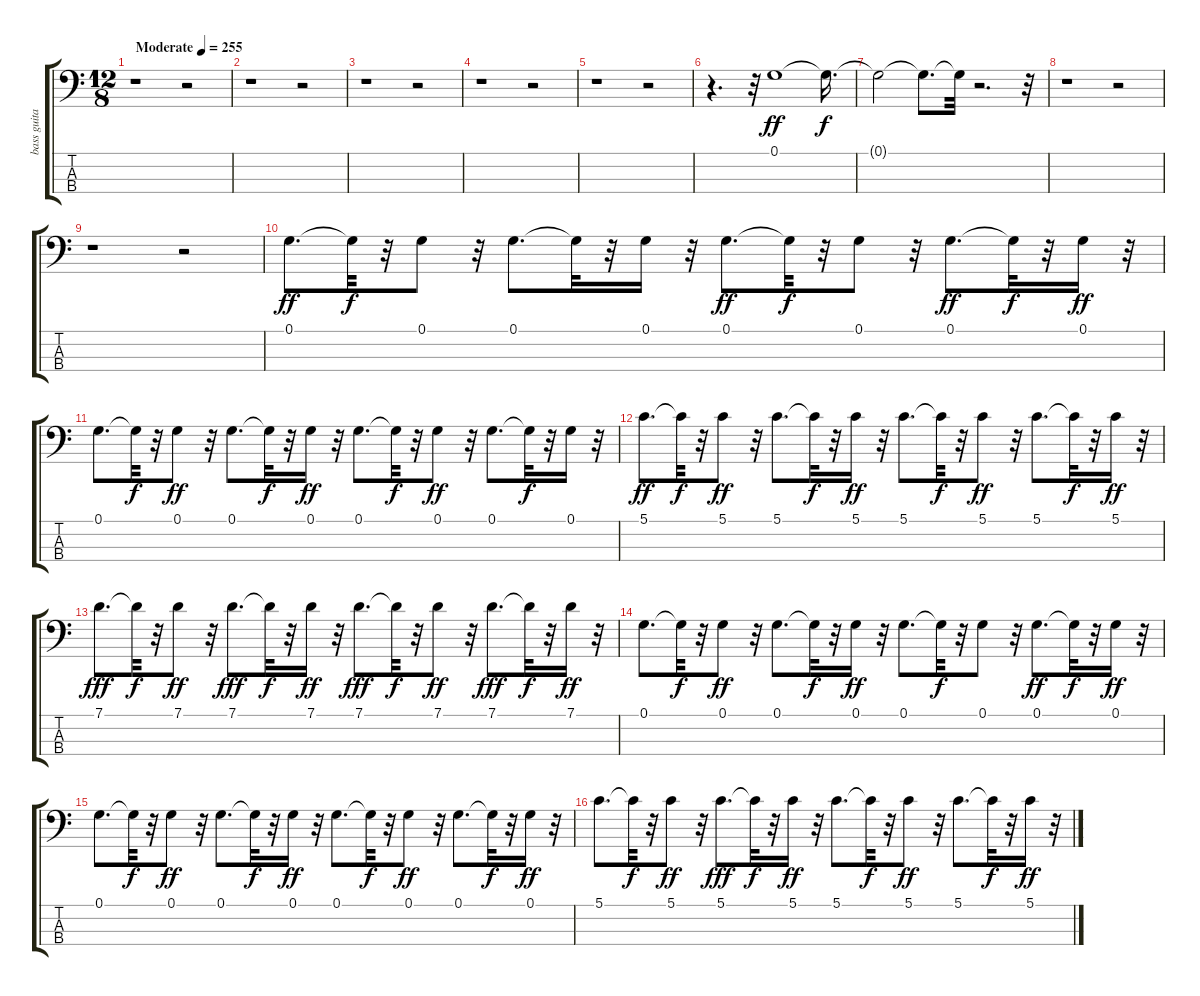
\track ("bass guitar         " "bass guita") {instrument electricbassfinger}
\staff {score tabs}
\tuning (G2 D2 A1 E1) {hide}
\ts (12 8)
\tempo (255 "Moderate")
\clef f4
\ks c
r.1{dy ff instrument electricbassfinger} r.2 |
r.1 r.2 |
r.1 r.2 |
r.1 r.2 |
r.1 r.2 |
r.4{d} r.32 0.1.1 0.1{t}.16{d dy f} |
0.1{t}.2 0.1{t}.8{d} 0.1{t}.32 r.2{d} r.32 |
r.1 r.2 |
r.1 r.2 |
0.1.8{d dy ff} 0.1{t}.32{dy f} r.32 0.1.8 r.32 0.1.8{d} 0.1{t}.32 r.32 0.1.16 r.32 0.1.8{d dy ff} 0.1{t}.32{dy f} r.32 0.1.8 r.32 0.1.8{d dy ff} 0.1{t}.32{dy f} r.32 0.1.16{dy ff} r.32 |
0.1.8{d} 0.1{t}.32{dy f} r.32 0.1.8{dy ff} r.32 0.1.8{d} 0.1{t}.32{dy f} r.32 0.1.16{dy ff} r.32 0.1.8{d} 0.1{t}.32{dy f} r.32 0.1.8{dy ff} r.32 0.1.8{d} 0.1{t}.32{dy f} r.32 0.1.16 r.32 |
5.1.8{d dy ff} 5.1{t}.32{dy f} r.32 5.1.8{dy ff} r.32 5.1.8{d} 5.1{t}.32{dy f} r.32 5.1.16{dy ff} r.32 5.1.8{d} 5.1{t}.32{dy f} r.32 5.1.8{dy ff} r.32 5.1.8{d} 5.1{t}.32{dy f} r.32 5.1.16{dy ff} r.32 |
7.1.8{d dy fff} 7.1{t}.32{dy f} r.32 7.1.8{dy ff} r.32 7.1.8{d dy fff} 7.1{t}.32{dy f} r.32 7.1.16{dy ff} r.32 7.1.8{d dy fff} 7.1{t}.32{dy f} r.32 7.1.8{dy ff} r.32 7.1.8{d dy fff} 7.1{t}.32{dy f} r.32 7.1.16{dy ff} r.32 |
0.1.8{d} 0.1{t}.32{dy f} r.32 0.1.8{dy ff} r.32 0.1.8{d} 0.1{t}.32{dy f} r.32 0.1.16{dy ff} r.32 0.1.8{d} 0.1{t}.32{dy f} r.32 0.1.8 r.32 0.1.8{d dy ff} 0.1{t}.32{dy f} r.32 0.1.16{dy ff} r.32 |
0.1.8{d} 0.1{t}.32{dy f} r.32 0.1.8{dy ff} r.32 0.1.8{d} 0.1{t}.32{dy f} r.32 0.1.16{dy ff} r.32 0.1.8{d} 0.1{t}.32{dy f} r.32 0.1.8{dy ff} r.32 0.1.8{d} 0.1{t}.32{dy f} r.32 0.1.16{dy ff} r.32 |
5.1.8{d} 5.1{t}.32{dy f} r.32 5.1.8{dy ff} r.32 5.1.8{d dy fff} 5.1{t}.32{dy f} r.32 5.1.16{dy ff} r.32 5.1.8{d} 5.1{t}.32{dy f} r.32 5.1.8{dy ff} r.32 5.1.8{d} 5.1{t}.32{dy f} r.32 5.1.16{dy ff} r.32
